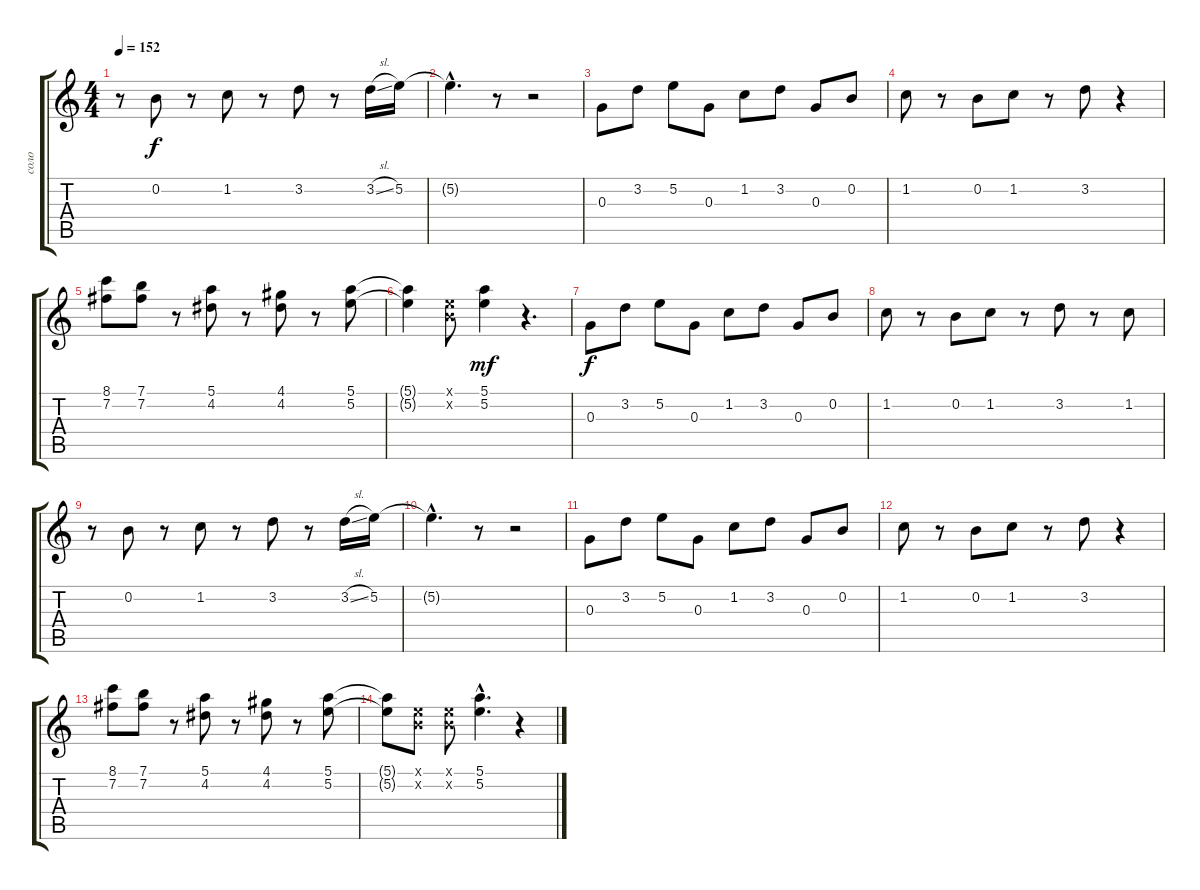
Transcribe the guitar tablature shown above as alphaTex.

\track ("соло" "соло") {instrument overdrivenguitar}
\staff {score tabs}
\tuning (E4 B3 G3 D3 A2 E2) {hide}
\ts (4 4)
\tempo 152
\clef g2
\ks c
r.8{dy f} 0.2.8 r.8 1.2.8 r.8 3.2.8 r.8 3.2{sl}.16 5.2.16 |
5.2{hac t}.4{d} r.8 r.2 |
0.3.8 3.2.8 5.2.8 0.3.8 1.2.8 3.2.8 0.3.8 0.2.8 |
1.2.8 r.8 0.2.8 1.2.8 r.8 3.2.8 r.4 |
(8.1 7.2).8 (7.1 7.2).8 r.8 (5.1 4.2).8 r.8 (4.1 4.2).8 r.8 (5.1 5.2).8 |
(5.1{t} 5.2{t}).4 (0.1{x} 0.2{x}).8 (5.1 5.2).4{dy mf} r.4{d} |
0.3.8{dy f} 3.2.8 5.2.8 0.3.8 1.2.8 3.2.8 0.3.8 0.2.8 |
1.2.8 r.8 0.2.8 1.2.8 r.8 3.2.8 r.8 1.2.8 |
r.8 0.2.8 r.8 1.2.8 r.8 3.2.8 r.8 3.2{sl}.16 5.2.16 |
5.2{hac t}.4{d} r.8 r.2 |
0.3.8 3.2.8 5.2.8 0.3.8 1.2.8 3.2.8 0.3.8 0.2.8 |
1.2.8 r.8 0.2.8 1.2.8 r.8 3.2.8 r.4 |
(8.1 7.2).8 (7.1 7.2).8 r.8 (5.1 4.2).8 r.8 (4.1 4.2).8 r.8 (5.1 5.2).8 |
(5.1{t} 5.2{t}).8 (0.1{x} 0.2{x}).8 (0.1{x} 0.2{x}).8 (5.1{hac} 5.2{hac}).4{d} r.4
